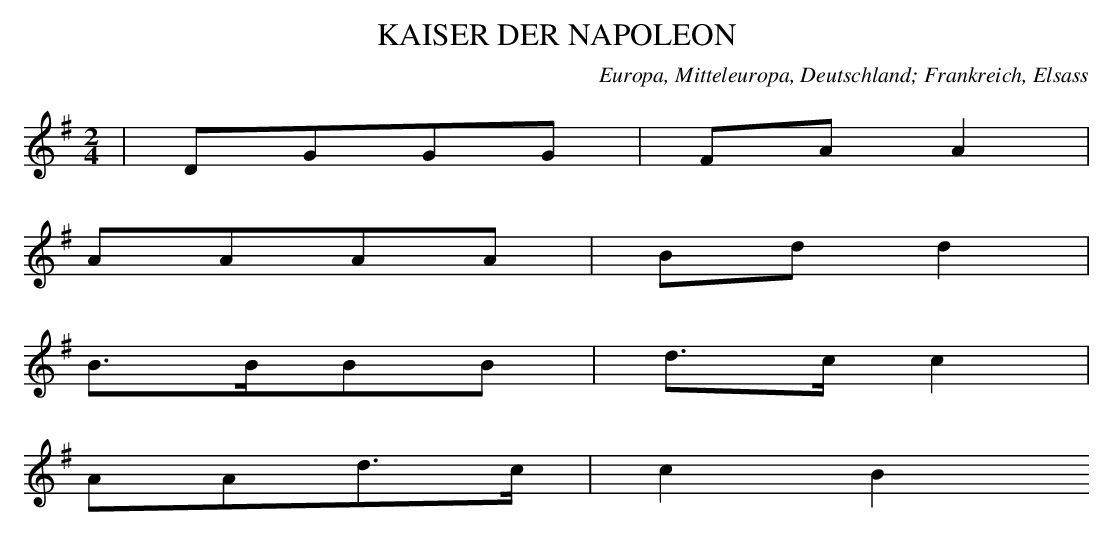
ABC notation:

X:1
T: KAISER DER NAPOLEON
O: Europa, Mitteleuropa, Deutschland; Frankreich, Elsass
M: 2/4
L: 1/16
K: G
 | D2G2G2G2 | F2A2A4 |
A2A2A2A2 | B2d2d4 |
B3BB2B2 | d3cc4 |
A2A2d3c | c4B4
